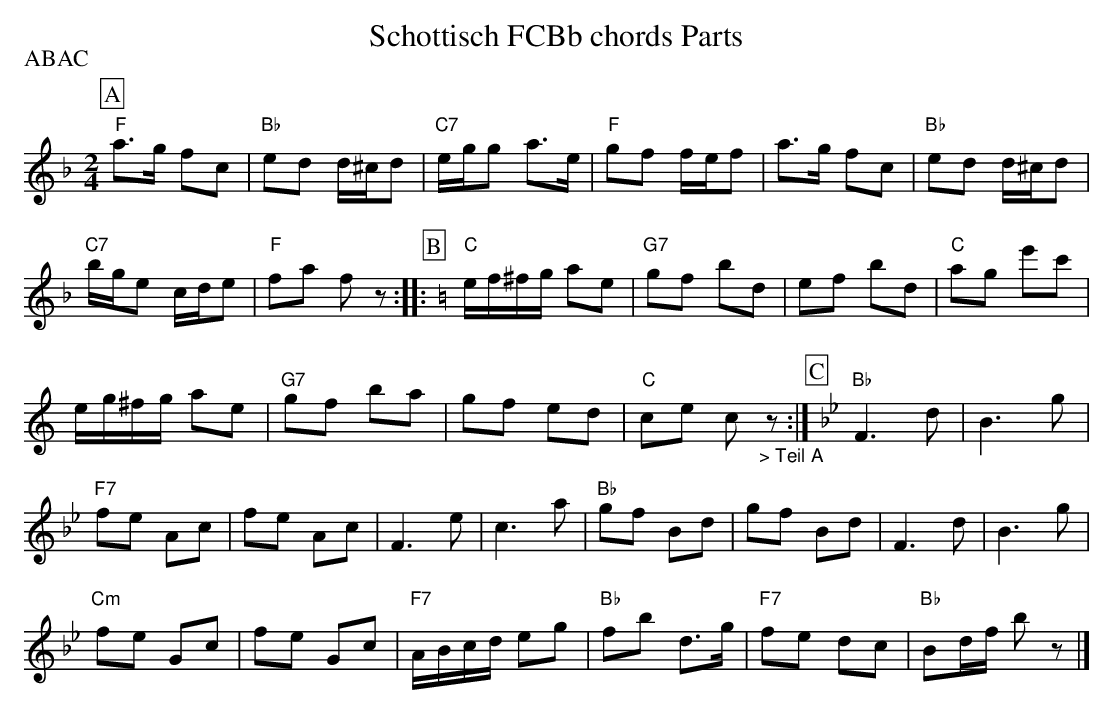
X:1
T: Schottisch FCBb chords Parts
P:ABAC
M:2/4
L:1/8
K:F %%MIDI gchordon
[P:A] "F"a>g fc | "Bb"ed d/^c/d | "C7"e/g/g a>e | "F"gf f/e/f | a>g fc | "Bb"ed d/^c/d |
"C7"b/g/e c/d/e | "F"fa fz :: [P:B] [K:C] "C"e/f/^f/g/ ae | "G7"gf bd | ef bd | "C"ag e'c' |
e/g/^f/g/ ae | "G7"gf ba | gf ed | "C"ce c"_> Teil A"z :| [P:C] [K:Bb] "Bb"F3d | B3g |
"F7"fe Ac | fe Ac | F3e | c3a | "Bb"gf Bd | gf Bd | F3d | B3g |
"Cm"fe Gc | fe Gc | "F7"A/B/c/d/ eg | "Bb"fb d>g | "F7"fe dc | "Bb"Bd/f/ bz |]
